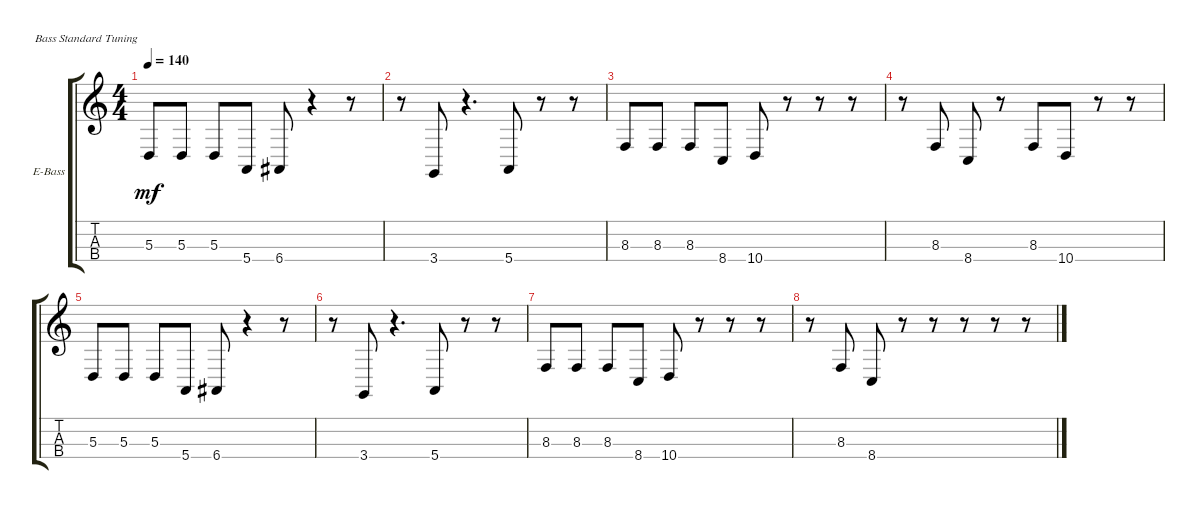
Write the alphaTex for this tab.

\defaultSystemsLayout 4
\bracketExtendMode groupsimilarinstruments
\firstSystemTrackNameOrientation horizontal
\otherSystemsTrackNameOrientation horizontal
\track ("Electric Bass" "E-Bass") {instrument electricbassfinger}
\staff {score tabs}
\tuning (G2 D2 A1 E1)
\ts (4 4)
\tempo 140
\clef g2
\ks c
5.3.8{dy mf} 5.3.8 5.3.8 5.4.8 6.4.8 r.4 r.8 |
r.8 3.4.8 r.4{d} 5.4.8 r.8 r.8 |
8.3.8 8.3.8 8.3.8 8.4.8 10.4.8 r.8 r.8 r.8 |
r.8 8.3.8 8.4.8 r.8 8.3.8 10.4.8 r.8 r.8 |
5.3.8 5.3.8 5.3.8 5.4.8 6.4.8 r.4 r.8 |
r.8 3.4.8 r.4{d} 5.4.8 r.8 r.8 |
8.3.8 8.3.8 8.3.8 8.4.8 10.4.8 r.8 r.8 r.8 |
r.8 8.3.8 8.4.8 r.8 r.8 r.8 r.8 r.8
